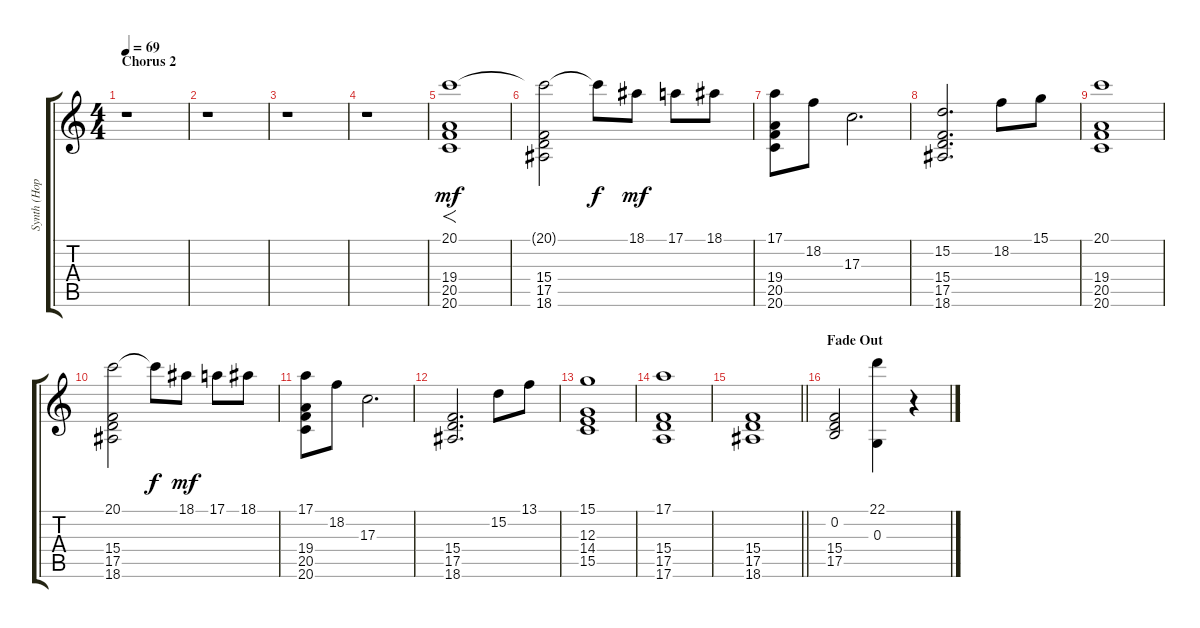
\track ("Synth (Hopkins)" "Synth (Hop") {instrument stringensemble1}
\staff {score tabs}
\tuning (E4 B3 G3 D3 A2 E2) {hide}
\ts (4 4)
\section ("" "Chorus 2")
\tempo 69
\clef g2
\ks c
r.1{dy mf} |
r.1 |
r.1 |
r.1 |
(20.1 19.4 20.5 20.6).1{f volume 10} |
(20.1{t} 15.4 17.5 18.6).2 20.1{t}.8{dy f} 18.1.8{dy mf} 17.1.8 18.1.8 |
(17.1 19.4 20.5 20.6).8 18.2.8 17.3.2{d} |
(15.2 15.4 17.5 18.6).2{d} 18.2.8 15.1.8 |
(20.1 19.4 20.5 20.6).1 |
(20.1 15.4 17.5 18.6).2 20.1{t}.8{dy f} 18.1.8{dy mf} 17.1.8 18.1.8 |
(17.1 19.4 20.5 20.6).8 18.2.8 17.3.2{d} |
(15.4 17.5 18.6).2{d} 15.2.8 13.1.8 |
(15.1 12.3 14.4 15.5).1 |
(17.1 15.4 17.5 17.6).1 |
\barLineRight lightlight
(15.4 17.5 18.6).1 |
\section ("" "Fade Out")
(0.2 15.4 17.5).2{volume 0} (22.1 0.3).4 r.4
